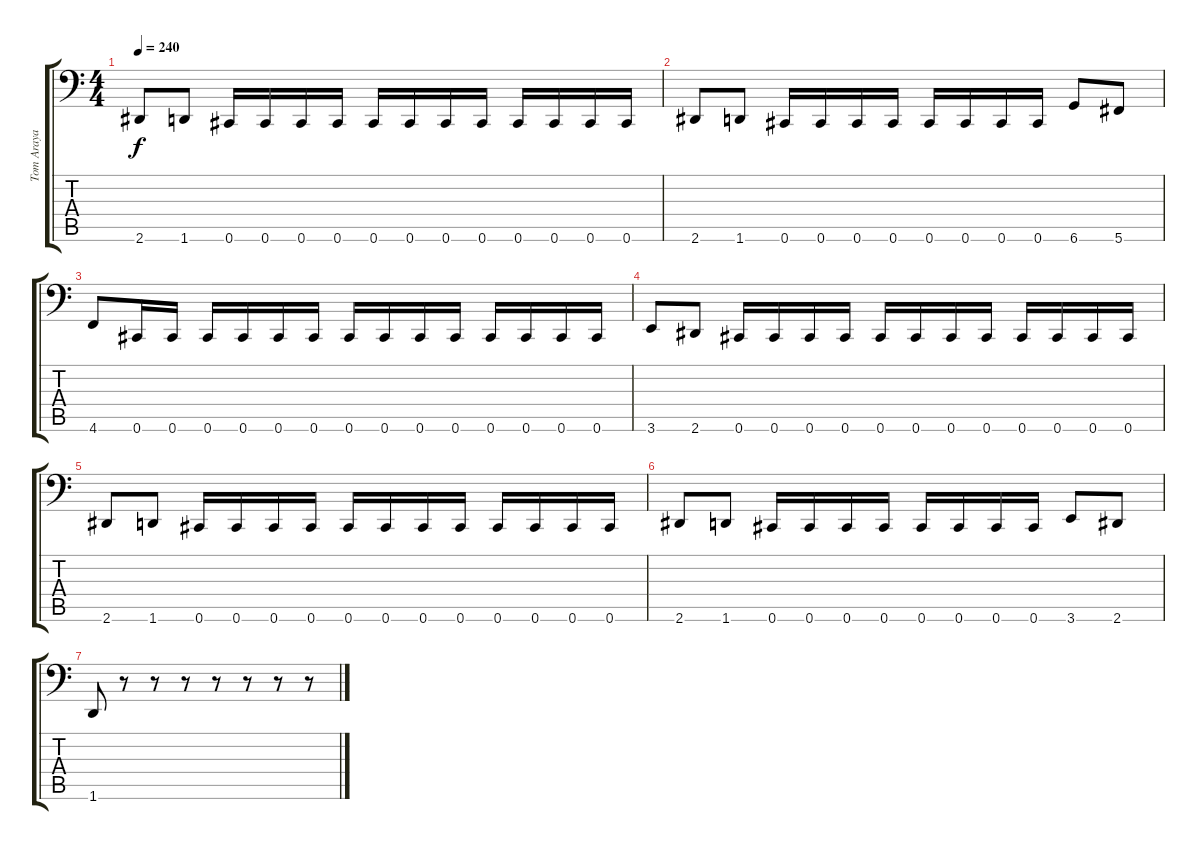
\track ("Tom Araya" "Tom Araya") {instrument electricbasspick}
\staff {score tabs}
\tuning (Db3 Ab2 E2 B1 Gb1 Db1) {hide}
\ts (4 4)
\tempo 240
\clef f4
\ks c
2.6.8{dy f} 1.6.8 0.6.16 0.6.16 0.6.16 0.6.16 0.6.16 0.6.16 0.6.16 0.6.16 0.6.16 0.6.16 0.6.16 0.6.16 |
2.6.8 1.6.8 0.6.16 0.6.16 0.6.16 0.6.16 0.6.16 0.6.16 0.6.16 0.6.16 6.6.8 5.6.8 |
4.6.8 0.6.16 0.6.16 0.6.16 0.6.16 0.6.16 0.6.16 0.6.16 0.6.16 0.6.16 0.6.16 0.6.16 0.6.16 0.6.16 0.6.16 |
3.6.8 2.6.8 0.6.16 0.6.16 0.6.16 0.6.16 0.6.16 0.6.16 0.6.16 0.6.16 0.6.16 0.6.16 0.6.16 0.6.16 |
2.6.8 1.6.8 0.6.16 0.6.16 0.6.16 0.6.16 0.6.16 0.6.16 0.6.16 0.6.16 0.6.16 0.6.16 0.6.16 0.6.16 |
2.6.8 1.6.8 0.6.16 0.6.16 0.6.16 0.6.16 0.6.16 0.6.16 0.6.16 0.6.16 3.6.8 2.6.8 |
1.6.8 r.8 r.8 r.8 r.8 r.8 r.8 r.8
